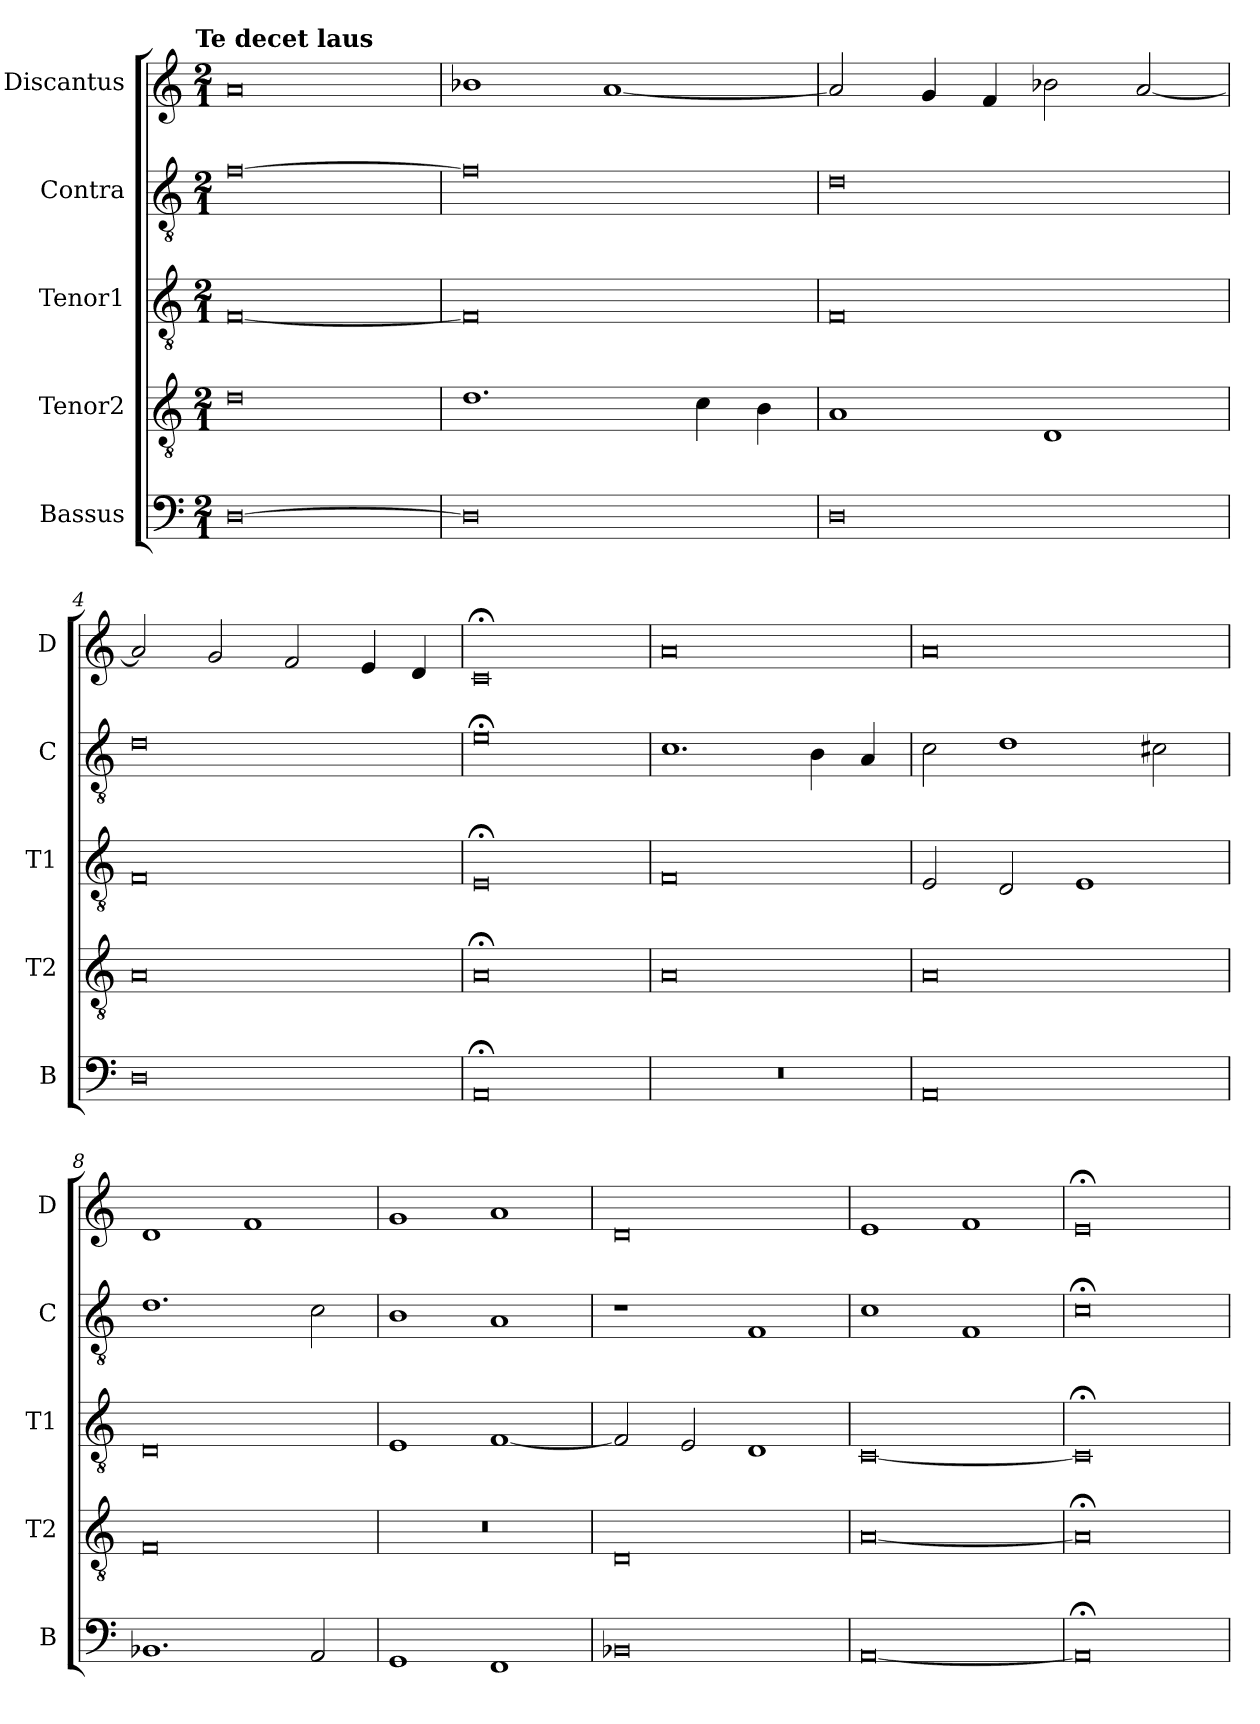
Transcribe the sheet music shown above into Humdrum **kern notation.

**kern	**kern	**kern	**kern	**kern
*part5	*part4	*part3	*part2	*part1
*staff5	*staff4	*staff3	*staff2	*staff1
*I"Bassus	*I"Tenor2	*I"Tenor1	*I"Contra	*I"Discantus
*I'B	*I'T2	*I'T1	*I'C	*I'D
*clefF4	*clefGv2	*clefGv2	*clefGv2	*clefG2
*k[]	*k[]	*k[]	*k[]	*k[]
!!LO:TX:omd:t=Te decet laus
*M2/1	*M2/1	*M2/1	*M2/1	*M2/1
=1	=1	=1	=1	=1
[0D	0d	[0F	[0f	0a
=2	=2	=2	=2	=2
0D]	1.d	0F]	0f]	1b-X
.	.	.	.	[1a
.	4c\	.	.	.
.	4B\	.	.	.
=3	=3	=3	=3	=3
0D	1A	0F	0d	2a/]
.	.	.	.	4g/
.	.	.	.	4f/
.	1D	.	.	2b-X\
.	.	.	.	[2a/
=4	=4	=4	=4	=4
0D	0A	0F	0d	2a/]
.	.	.	.	2g/
.	.	.	.	2f/
.	.	.	.	4e/
.	.	.	.	4d/
=5	=5	=5	=5	=5
0AA;<	0A;<	0E;<	0e;<	0c;<
=6	=6	=6	=6	=6
0r	0A	0F	1.c	0a
.	.	.	4B\	.
.	.	.	4A/	.
=7	=7	=7	=7	=7
0AA	0A	2E/	2c\	0a
.	.	2D/	1d	.
.	.	1E	.	.
.	.	.	2c#X\	.
=8	=8	=8	=8	=8
1.BB-X	0F	0D	1.d	1d
.	.	.	.	1f
2AA/	.	.	2c\	.
=9	=9	=9	=9	=9
1GG	0r	1E	1B	1g
1FF	.	[1F	1A	1a
=10	=10	=10	=10	=10
0BB-X	0D	2F/]	1r	0d
.	.	2E/	.	.
.	.	1D	1F	.
=11	=11	=11	=11	=11
[0AA	[0A	[0C	1c	1e
.	.	.	1F	1f
=12	=12	=12	=12	=12
0AA;<]	0A;<]	0C;<]	0c;<	0e;<
=	=	=	=	=
*-	*-	*-	*-	*-
